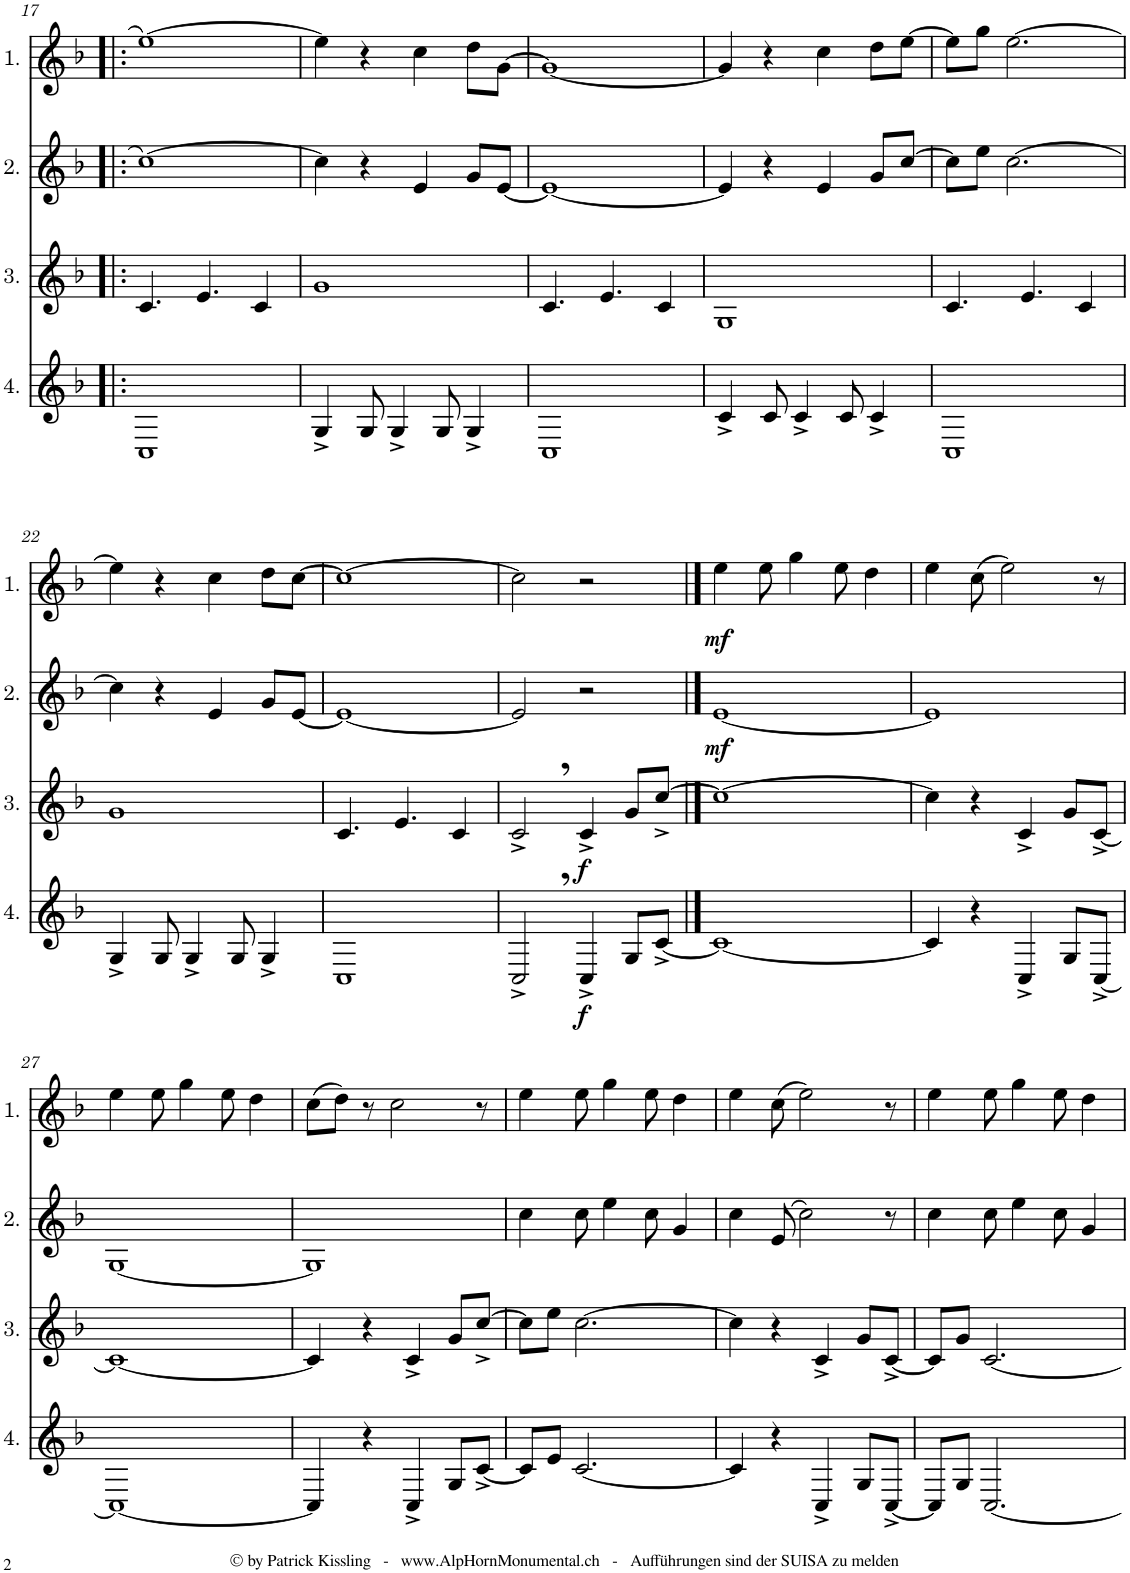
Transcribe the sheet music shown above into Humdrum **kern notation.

**kern	**dynam	**kern	**dynam	**kern	**dynam	**kern	**dynam
*part4	*part4	*part3	*part3	*part2	*part2	*part1	*part1
*staff4	*staff4	*staff3	*staff3	*staff2	*staff2	*staff1	*staff1
*I"4.	*	*I"3.	*	*I"2.	*	*I"1.	*
!!LO:PB:g=z
*clefG2	*	*clefG2	*	*clefG2	*	*clefG2	*
*Trd4c7	*	*Trd4c7	*	*Trd4c7	*	*Trd4c7	*
*k[b-]	*	*k[b-]	*	*k[b-]	*	*k[b-]	*
*M4/4	*	*M4/4	*	*M4/4	*	*M4/4	*
=17!|:	=17!|:	=17!|:	=17!|:	=17!|:	=17!|:	=17!|:	=17!|:
1C	.	4.c/	.	[1cc	.	[1ee	.
.	.	4.e/	.	.	.	.	.
.	.	4c/	.	.	.	.	.
=18	=18	=18	=18	=18	=18	=18	=18
4G^/	.	1g	.	4cc\]	.	4ee\]	.
8G/	.	.	.	4r	.	4r	.
4G^/	.	.	.	.	.	.	.
.	.	.	.	4e/	.	4cc\	.
8G/	.	.	.	.	.	.	.
4G^/	.	.	.	8g/L	.	8dd\L	.
.	.	.	.	[8e/J	.	[8g\J	.
=19	=19	=19	=19	=19	=19	=19	=19
1C	.	4.c/	.	1e_	.	1g_	.
.	.	4.e/	.	.	.	.	.
.	.	4c/	.	.	.	.	.
=20	=20	=20	=20	=20	=20	=20	=20
4c^/	.	1G	.	4e/]	.	4g/]	.
8c/	.	.	.	4r	.	4r	.
4c^/	.	.	.	.	.	.	.
.	.	.	.	4e/	.	4cc\	.
8c/	.	.	.	.	.	.	.
4c^/	.	.	.	8g/L	.	8dd\L	.
.	.	.	.	[8cc/J	.	[8ee\J	.
=21	=21	=21	=21	=21	=21	=21	=21
1C	.	4.c/	.	8cc\L]	.	8ee\L]	.
.	.	.	.	8ee\J	.	8gg\J	.
.	.	.	.	[2.cc\	.	[2.ee\	.
.	.	4.e/	.	.	.	.	.
.	.	4c/	.	.	.	.	.
!!LO:LB:g=z
=22	=22	=22	=22	=22	=22	=22	=22
4G^/	.	1g	.	4cc\]	.	4ee\]	.
8G/	.	.	.	4r	.	4r	.
4G^/	.	.	.	.	.	.	.
.	.	.	.	4e/	.	4cc\	.
8G/	.	.	.	.	.	.	.
4G^/	.	.	.	8g/L	.	8dd\L	.
.	.	.	.	[8e/J	.	[8cc\J	.
=23	=23	=23	=23	=23	=23	=23	=23
1C	.	4.c/	.	1e_	.	1cc_	.
.	.	4.e/	.	.	.	.	.
.	.	4c/	.	.	.	.	.
=24	=24	=24	=24	=24	=24	=24	=24
2C^,/	.	2c^,/	.	2e/]	.	2cc\]	.
!	!LO:DY:b	!	!LO:DY:b	!	!	!	!
4C^/	f	4c^/	f	2r	.	2r	.
8G/L	.	8g/L	.	.	.	.	.
[8c^/J	.	[8cc^/J	.	.	.	.	.
==25	==25	==25	==25	==25	==25	==25	==25
!	!	!	!	!	!LO:DY:b	!	!LO:DY:b
1c_	.	1cc_	.	[1e	mf	4ee\	mf
.	.	.	.	.	.	8ee\	.
.	.	.	.	.	.	4gg\	.
.	.	.	.	.	.	8ee\	.
.	.	.	.	.	.	4dd\	.
=26	=26	=26	=26	=26	=26	=26	=26
4c/]	.	4cc\]	.	1e]	.	4ee\	.
4r	.	4r	.	.	.	(8cc\	.
.	.	.	.	.	.	2ee\)	.
4C^/	.	4c^/	.	.	.	.	.
8G/L	.	8g/L	.	.	.	.	.
[8C^/J	.	[8c^/J	.	.	.	8r	.
!!LO:LB:g=z
=27	=27	=27	=27	=27	=27	=27	=27
1C_	.	1c_	.	[1G	.	4ee\	.
.	.	.	.	.	.	8ee\	.
.	.	.	.	.	.	4gg\	.
.	.	.	.	.	.	8ee\	.
.	.	.	.	.	.	4dd\	.
=28	=28	=28	=28	=28	=28	=28	=28
4C/]	.	4c/]	.	1G]	.	(8cc\L	.
.	.	.	.	.	.	8dd\J)	.
4r	.	4r	.	.	.	8r	.
.	.	.	.	.	.	2cc\	.
4C^/	.	4c^/	.	.	.	.	.
8G/L	.	8g/L	.	.	.	.	.
[8c^/J	.	[8cc^/J	.	.	.	8r	.
=29	=29	=29	=29	=29	=29	=29	=29
8c/L]	.	8cc\L]	.	4cc\	.	4ee\	.
8e/J	.	8ee\J	.	.	.	.	.
[2.c/	.	[2.cc\	.	8cc\	.	8ee\	.
.	.	.	.	4ee\	.	4gg\	.
.	.	.	.	8cc\	.	8ee\	.
.	.	.	.	4g/	.	4dd\	.
=30	=30	=30	=30	=30	=30	=30	=30
4c/]	.	4cc\]	.	4cc\	.	4ee\	.
4r	.	4r	.	(8e/	.	(8cc\	.
.	.	.	.	2cc\)	.	2ee\)	.
4C^/	.	4c^/	.	.	.	.	.
8G/L	.	8g/L	.	.	.	.	.
[8C^/J	.	[8c^/J	.	8r	.	8r	.
=31	=31	=31	=31	=31	=31	=31	=31
8C/L]	.	8c/L]	.	4cc\	.	4ee\	.
8G/J	.	8g/J	.	.	.	.	.
[2.C/	.	[2.c/	.	8cc\	.	8ee\	.
.	.	.	.	4ee\	.	4gg\	.
.	.	.	.	8cc\	.	8ee\	.
.	.	.	.	4g/	.	4dd\	.
=	=	=	=	=	=	=	=
*-	*-	*-	*-	*-	*-	*-	*-
